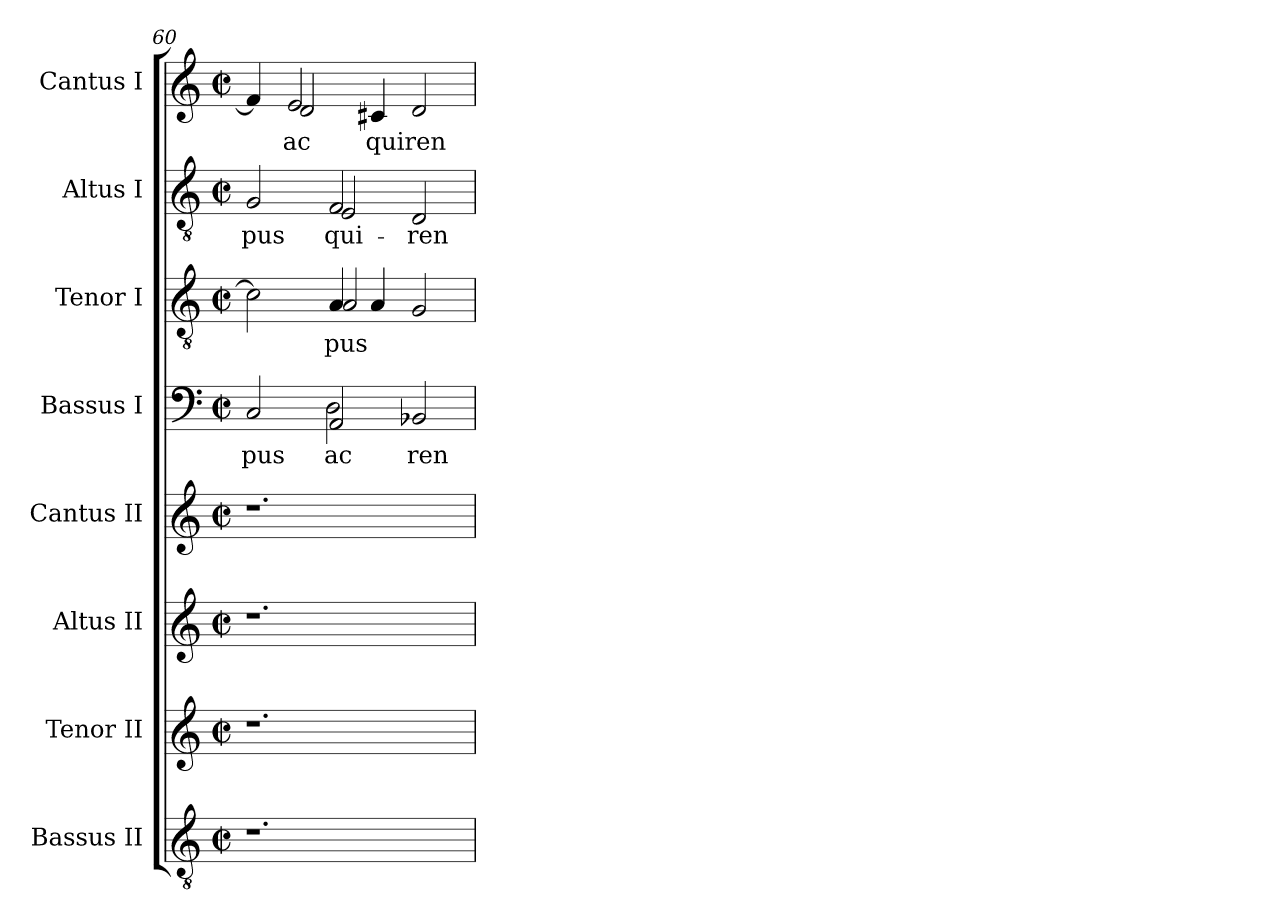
**kern	**kern	**kern	**kern	**kern	**text	**kern	**text	**kern	**text	**kern	**text
*part8	*part7	*part6	*part5	*part4	*part4	*part3	*part3	*part2	*part2	*part1	*part1
*staff8	*staff7	*staff6	*staff5	*staff4	*staff4	*staff3	*staff3	*staff2	*staff2	*staff1	*staff1
*I"Bassus II	*I"Tenor II	*I"Altus II	*I"Cantus II	*I"Bassus I	*	*I"Tenor I	*	*I"Altus I	*	*I"Cantus I	*
*clefGv2	*clefG2	*clefG2	*clefG2	*clefF4	*	*clefGv2	*	*clefGv2	*	*clefG2	*
*	*	*	*k[]	*	*	*	*	*	*	*	*
*	*	*	*C:	*	*	*	*	*	*	*	*
*M2/2	*M2/2	*M2/2	*M2/2	*M2/2	*	*M2/2	*	*M2/2	*	*M2/2	*
*met(c|)	*met(c|)	*met(c|)	*met(c|)	*met(c|)	*	*met(c|)	*	*met(c|)	*	*met(c|)	*
=60	=60	=60	=60	=60	=60	=60	=60	=60	=60	=60	=60
!	!	!	!	!	!LO:LY:b:cj	!	!	!	!LO:LY:b:cj	!	!
*	*	*	*	*^	*	*^	*	*^	*	*^	*
1.r	1.r	1.r	1.r	2C/	2ryy	pus	2c\]	2ryy	.	2G/	2ryy	-pus	4f/]	4ryy	.
!	!	!	!	!	!	!	!	!	!	!	!	!	!	!	!LO:LY:b:cj
!	!	!	!	!	!	!	!	!	!	!	!	!	!	!	!LO:LY:b:cj
.	.	.	.	.	.	.	.	.	.	.	.	.	2e/	2d/	ac
!	!	!	!	!	!	!LO:LY:b:cj	!	!	!	!	!	!	!	!	!
!	!	!	!	!	!	!LO:LY:b:cj	!	!	!LO:LY:b	!	!	!	!	!	!
!	!	!	!	!	!	!	!	!	!LO:LY:b:cj	!	!	!LO:LY:b:cj	!	!	!
!	!	!	!	!	!	!	!	!	!	!	!	!LO:LY:b:cj	!	!	!
.	.	.	.	2AA/	2D\	ac	4A/	2A/	pus	2F/	2E/	-qui-	.	.	.
!	!	!	!	!	!	!	!	!	!	!	!	!	!	!	!LO:LY:b
.	.	.	.	.	.	.	4A/	.	.	.	.	.	4c#X/	2.ryy	quiren
!	!	!	!	!	!	!LO:LY:b:cj	!	!	!	!	!	!LO:LY:b:cj	!	!	!
.	.	.	.	2BB-X/	2ryy	ren	2G/	2ryy	.	2D/	2ryy	-ren-	2d/	.	.
*	*	*	*	*v	*v	*	*	*	*	*v	*v	*	*v	*v	*
*	*	*	*	*	*	*v	*v	*	*	*	*	*
=	=	=	=	=	=	=	=	=	=	=	=
*-	*-	*-	*-	*-	*-	*-	*-	*-	*-	*-	*-
